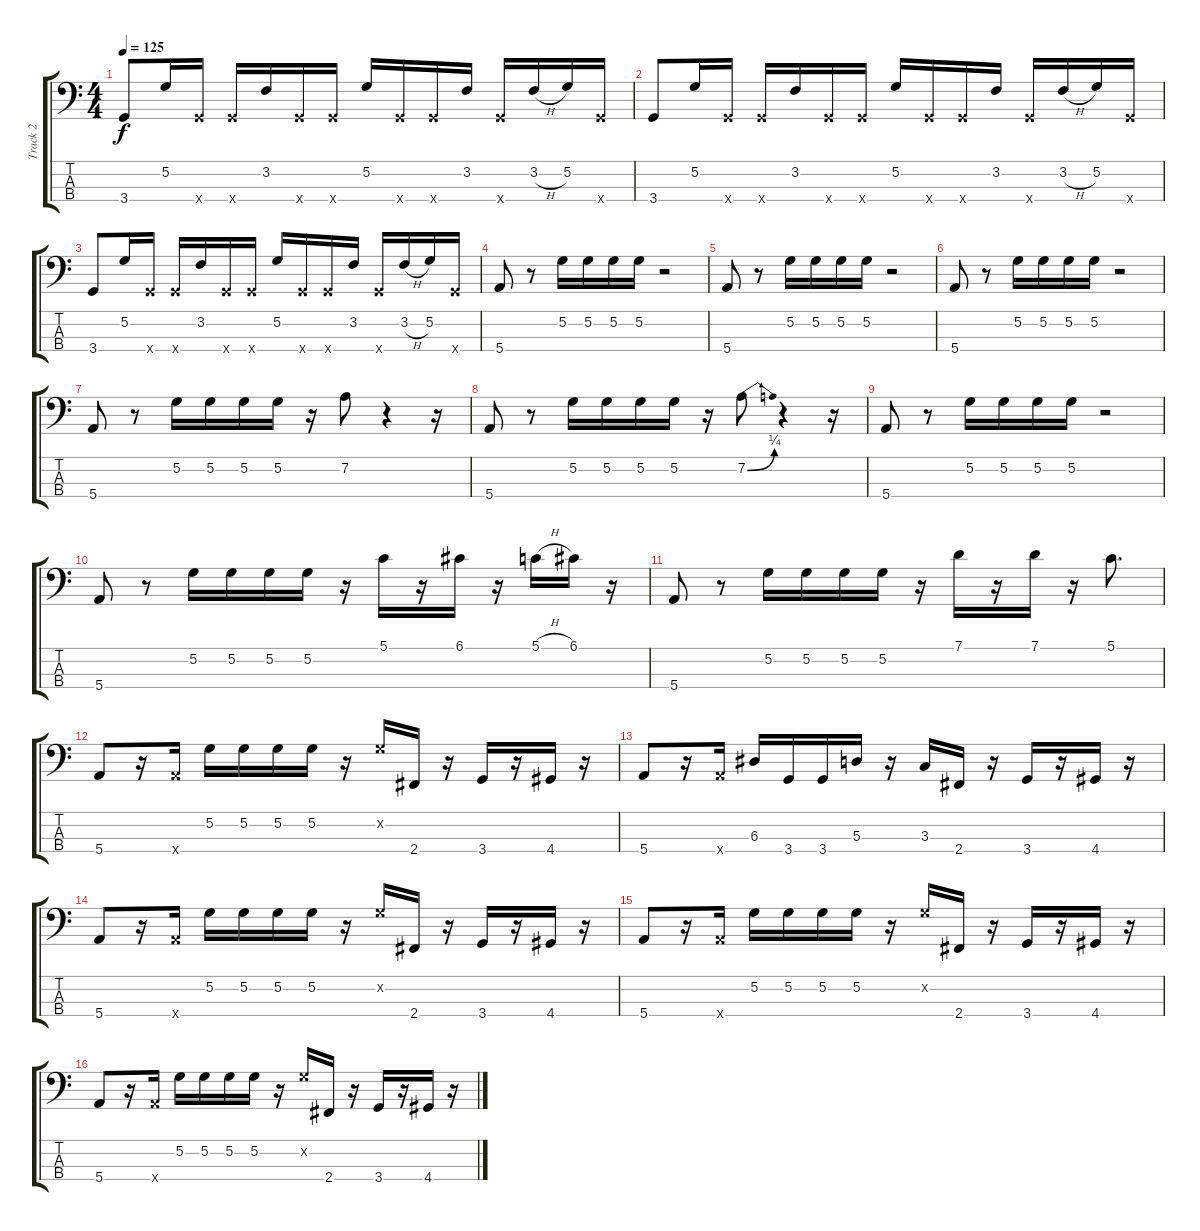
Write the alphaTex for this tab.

\track ("Track 2" "Track 2") {instrument electricbassfinger}
\staff {score tabs}
\tuning (G2 D2 A1 E1) {hide}
\ts (4 4)
\tempo 125
\clef f4
\ks c
3.4.8{dy f} 5.2.16 3.4{x}.16 3.4{x}.16 3.2.16 3.4{x}.16 3.4{x}.16 5.2.16 3.4{x}.16 3.4{x}.16 3.2.16 3.4{x}.16 3.2{h}.16 5.2.16 3.4{x}.16 |
3.4.8 5.2.16 3.4{x}.16 3.4{x}.16 3.2.16 3.4{x}.16 3.4{x}.16 5.2.16 3.4{x}.16 3.4{x}.16 3.2.16 3.4{x}.16 3.2{h}.16 5.2.16 3.4{x}.16 |
3.4.8 5.2.16 3.4{x}.16 3.4{x}.16 3.2.16 3.4{x}.16 3.4{x}.16 5.2.16 3.4{x}.16 3.4{x}.16 3.2.16 3.4{x}.16 3.2{h}.16 5.2.16 3.4{x}.16 |
5.4.8{instrument electricbassfinger} r.8 5.2.16 5.2.16 5.2.16 5.2.16 r.2 |
5.4.8 r.8 5.2.16 5.2.16 5.2.16 5.2.16 r.2 |
5.4.8 r.8 5.2.16 5.2.16 5.2.16 5.2.16 r.2 |
5.4.8 r.8 5.2.16 5.2.16 5.2.16 5.2.16 r.16 7.2.8 r.4 r.16 |
5.4.8 r.8 5.2.16 5.2.16 5.2.16 5.2.16 r.16 7.2{be (bend 0 0 60 1)}.8 r.4 r.16 |
5.4.8 r.8 5.2.16 5.2.16 5.2.16 5.2.16 r.2 |
5.4.8 r.8 5.2.16 5.2.16 5.2.16 5.2.16 r.16 5.1.16{instrument slapbass1} r.16 6.1.16 r.16 5.1{h}.16 6.1.16 r.16 |
5.4.8{instrument electricbassfinger} r.8 5.2.16 5.2.16 5.2.16 5.2.16 r.16 7.1.16{instrument slapbass1} r.16 7.1.16 r.16 5.1.8{d} |
5.4.8{instrument electricbassfinger} r.16 5.4{x}.16 5.2.16 5.2.16 5.2.16 5.2.16 r.16 5.2{x}.16 2.4.16 r.16 3.4.16 r.16 4.4.16 r.16 |
5.4.8 r.16 5.4{x}.16 6.3.16 3.4.16 3.4.16 5.3.16 r.16 3.3.16 2.4.16 r.16 3.4.16 r.16 4.4.16 r.16 |
5.4.8 r.16 5.4{x}.16 5.2.16 5.2.16 5.2.16 5.2.16 r.16 5.2{x}.16 2.4.16 r.16 3.4.16 r.16 4.4.16 r.16 |
5.4.8 r.16 5.4{x}.16 5.2.16 5.2.16 5.2.16 5.2.16 r.16 5.2{x}.16 2.4.16 r.16 3.4.16 r.16 4.4.16 r.16 |
5.4.8 r.16 5.4{x}.16 5.2.16 5.2.16 5.2.16 5.2.16 r.16 5.2{x}.16 2.4.16 r.16 3.4.16 r.16 4.4.16 r.16
